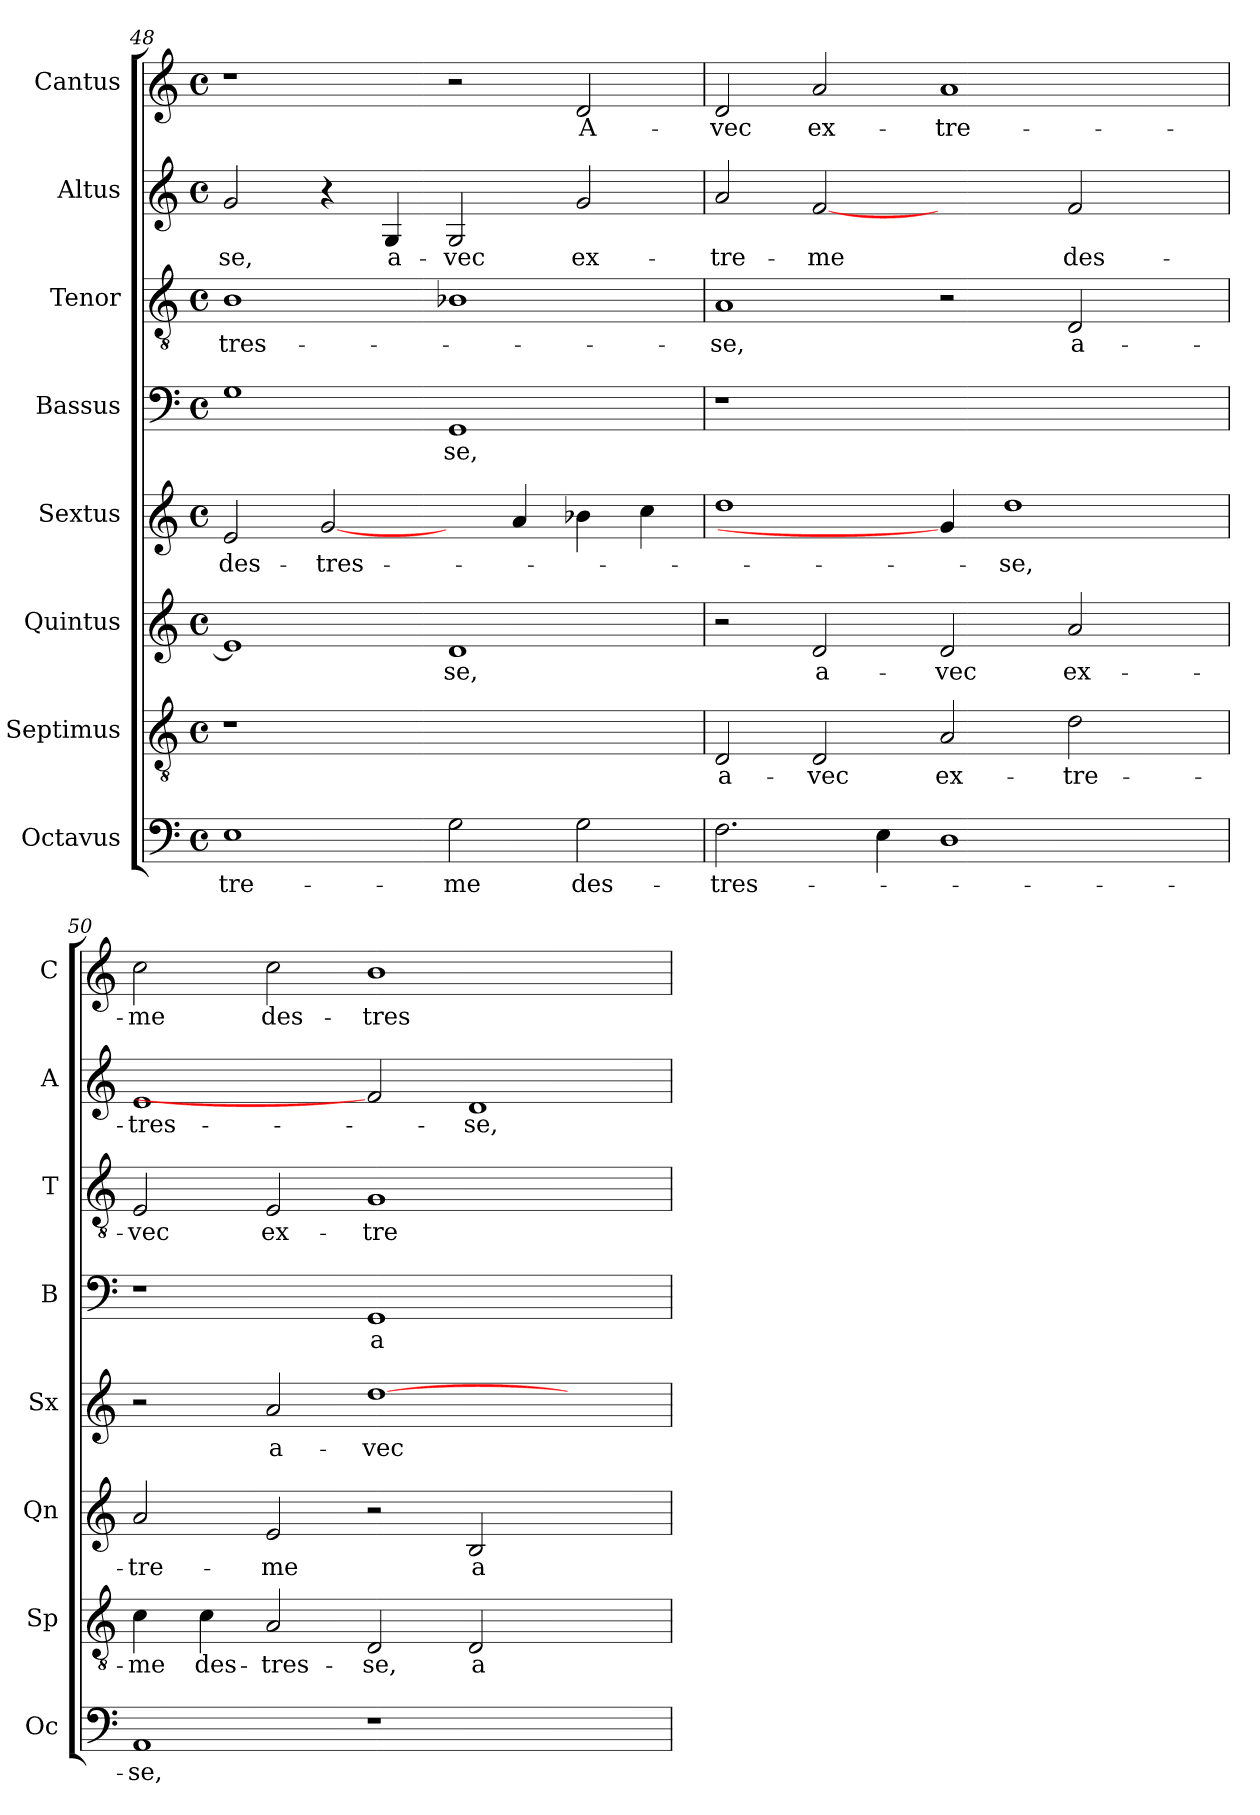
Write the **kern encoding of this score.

**kern	**text	**kern	**text	**kern	**text	**kern	**text	**kern	**text	**kern	**text	**kern	**text	**kern	**text
*part8	*part8	*part7	*part7	*part6	*part6	*part5	*part5	*part4	*part4	*part3	*part3	*part2	*part2	*part1	*part1
*staff8	*staff8	*staff7	*staff7	*staff6	*staff6	*staff5	*staff5	*staff4	*staff4	*staff3	*staff3	*staff2	*staff2	*staff1	*staff1
*I"Octavus	*	*I"Septimus	*	*I"Quintus	*	*I"Sextus	*	*I"Bassus	*	*I"Tenor	*	*I"Altus	*	*I"Cantus	*
*I'Oc	*	*I'Sp	*	*I'Qn	*	*I'Sx	*	*I'B	*	*I'T	*	*I'A	*	*I'C	*
*clefF4	*	*clefGv2	*	*clefG2	*	*clefG2	*	*clefF4	*	*clefGv2	*	*clefG2	*	*clefG2	*
*k[]	*	*k[]	*	*k[]	*	*k[]	*	*k[]	*	*k[]	*	*k[]	*	*k[]	*
*C:	*	*C:	*	*C:	*	*C:	*	*C:	*	*C:	*	*C:	*	*C:	*
*M4/4	*	*M4/4	*	*M4/4	*	*M4/4	*	*M4/4	*	*M4/4	*	*M4/4	*	*M4/4	*
*met(c)	*	*met(c)	*	*met(c)	*	*met(c)	*	*met(c)	*	*met(c)	*	*met(c)	*	*met(c)	*
=48	=48	=48	=48	=48	=48	=48	=48	=48	=48	=48	=48	=48	=48	=48	=48
!	!LO:LY:b	!	!	!	!	!	!LO:LY:b	!	!	!	!LO:LY:b	!	!LO:LY:b	!	!
1E	-tre-	1r	.	1e]	.	2e/	des-	1G	.	1B	-tres-	2g/	-se,	1r	.
!	!	!	!	!	!	!	!LO:LY:b	!	!	!	!	!	!	!	!
.	.	.	.	.	.	[2g/	-tres-	.	.	.	.	4r	.	.	.
!	!	!	!	!	!	!	!	!	!	!	!	!	!LO:LY:b	!	!
.	.	.	.	.	.	.	.	.	.	.	.	4G/	a-	.	.
!	!LO:LY:b	!	!	!	!LO:LY:b	!	!	!	!LO:LY:b	!	!	!	!LO:LY:b	!	!
2G\	-me	1ryy	.	1d	-se,	4ryy	.	1GG	-se,	1B-X	.	2G/	-vec	2r	.
.	.	.	.	.	.	4a/	.	.	.	.	.	.	.	.	.
!	!LO:LY:b	!	!	!	!	!	!	!	!	!	!	!	!LO:LY:b	!	!LO:LY:b
2G\	des-	.	.	.	.	4b-X\	.	.	.	.	.	2g/	ex-	2d/	A-
.	.	.	.	.	.	4cc\	.	.	.	.	.	.	.	.	.
=49	=49	=49	=49	=49	=49	=49	=49	=49	=49	=49	=49	=49	=49	=49	=49
!	!LO:LY:b	!	!LO:LY:b	!	!	!	!	!	!	!	!LO:LY:b	!	!LO:LY:b	!	!LO:LY:b
2.F\	-tres-	2D/	a-	2r	.	1dd	.	1r	.	1A	-se,	2a/	-tre-	2d/	-vec
!	!	!	!LO:LY:b	!	!LO:LY:b	!	!	!	!	!	!	!	!LO:LY:b	!	!LO:LY:b
.	.	2D/	-vec	2d/	a-	.	.	.	.	.	.	[2f	-me	2a/	ex-
4E\	.	.	.	.	.	.	.	.	.	.	.	.	.	.	.
!	!	!	!LO:LY:b	!	!LO:LY:b	!	!	!	!	!	!	!	!	!	!LO:LY:b
1D	.	2A/	ex-	2d/	-vec	4g/]	.	1ryy	.	2r	.	2ryy	.	1a	-tre-
!	!	!	!	!	!	!	!LO:LY:b	!	!	!	!	!	!	!	!
.	.	.	.	.	.	1dd	-se,	.	.	.	.	.	.	.	.
!	!	!	!LO:LY:b	!	!LO:LY:b	!	!	!	!	!	!LO:LY:b	!	!LO:LY:b	!	!
.	.	2d\	-tre-	2a/	ex-	.	.	.	.	2D/	a-	2f/	des-	.	.
4ryy	.	4ryy	.	4ryy	.	.	.	4ryy	.	4ryy	.	4ryy	.	4ryy	.
!!LO:PB:g=z
=50	=50	=50	=50	=50	=50	=50	=50	=50	=50	=50	=50	=50	=50	=50	=50
!	!LO:LY:b	!	!LO:LY:b	!	!LO:LY:b	!	!	!	!	!	!LO:LY:b	!	!LO:LY:b	!	!LO:LY:b
1AA	-se,	4c\	-me	2a/	-tre-	2r	.	1r	.	2E/	-vec	1e	-tres-	2cc\	-me
!	!	!	!LO:LY:b	!	!	!	!	!	!	!	!	!	!	!	!
.	.	4c\	des-	.	.	.	.	.	.	.	.	.	.	.	.
!	!	!	!LO:LY:b	!	!LO:LY:b	!	!LO:LY:b	!	!	!	!LO:LY:b	!	!	!	!LO:LY:b
.	.	2A/	-tres-	2e/	-me	2a/	a-	.	.	2E/	ex-	.	.	2cc\	des-
!	!	!	!LO:LY:b	!	!	!	!LO:LY:b	!	!LO:LY:b	!	!LO:LY:b	!	!	!	!LO:LY:b
1r	.	2D/	-se,	2r	.	[1dd	-vec	1GG	a-	1G	-tre-	2f]	.	1b	-tres-
!	!	!	!LO:LY:b	!	!LO:LY:b	!	!	!	!	!	!	!	!LO:LY:b	!	!
.	.	2D/	a-	2B/	a-	.	.	.	.	.	.	1d	-se,	.	.
2ryy	.	2ryy	.	2ryy	.	2ryy	.	2ryy	.	2ryy	.	.	.	2ryy	.
=	=	=	=	=	=	=	=	=	=	=	=	=	=	=	=
*-	*-	*-	*-	*-	*-	*-	*-	*-	*-	*-	*-	*-	*-	*-	*-
